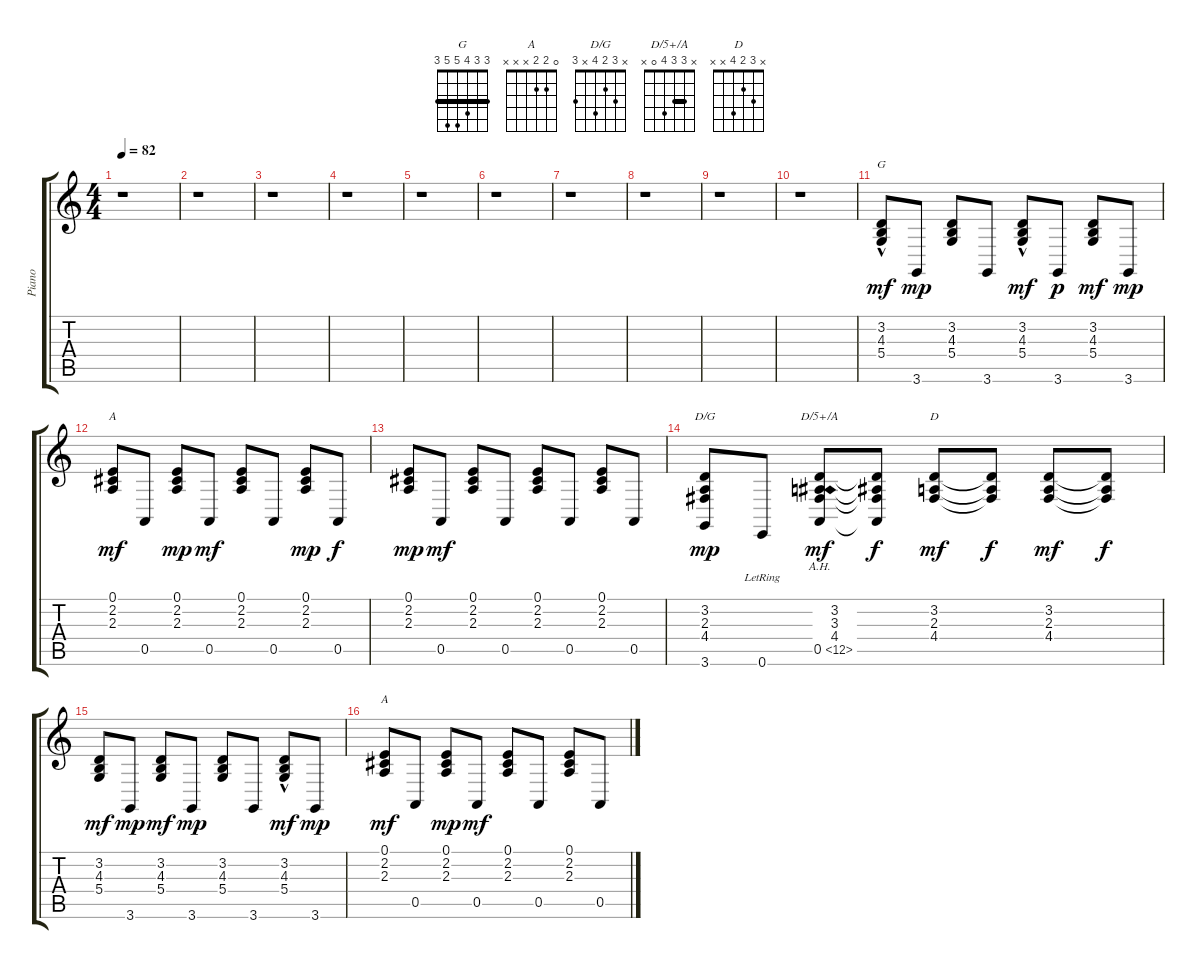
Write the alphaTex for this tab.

\track ("Piano" "Piano") {instrument acousticgrandpiano}
\staff {score tabs}
\tuning (E4 B3 G3 D3 A2 E2) {hide}
\chord ("G" 3 3 4 5 5 3) {barre 3}
\chord ("A" 0 2 2 2 0 x)
\chord ("D/G" x 3 2 4 x 3)
\chord ("D/5+/A" x 3 3 4 0 x) {barre 3}
\chord ("D" x 3 2 4 x x)
\chord ("A" 0 2 2 x x x)
\ts (4 4)
\section ("" "")
\tempo 82
\clef g2
\ks c
r.1{dy mf instrument acousticgrandpiano} |
r.1 |
r.1 |
r.1 |
r.1 |
r.1 |
r.1 |
r.1 |
r.1 |
r.1 |
(3.2{hac} 4.3{hac} 5.4{hac}).8{ch "G"} 3.6.8{dy mp} (3.2 4.3 5.4).8 3.6.8 (3.2 4.3 5.4{hac}).8{dy mf} 3.6.8{dy p} (3.2 4.3 5.4).8{dy mf} 3.6.8{dy mp} |
(0.1 2.2 2.3).8{ch "A" dy mf} 0.5.8 (0.1 2.2 2.3).8{dy mp} 0.5.8{dy mf} (0.1 2.2 2.3).8 0.5.8 (0.1 2.2 2.3).8{dy mp} 0.5.8{dy f} |
(0.1 2.2 2.3).8{dy mp} 0.5.8{dy mf} (0.1 2.2 2.3).8 0.5.8 (0.1 2.2 2.3).8 0.5.8 (0.1 2.2 2.3).8 0.5.8 |
(3.2 2.3 4.4 3.6).8{ch "D/G" dy mp} 0.6{lr}.8 (3.2 3.3 4.4 0.5{ah 12}).8{ch "D/5+/A" dy mf} (3.2{t} 3.3{t} 4.4{t} 0.5{t}).8{dy f} (3.2 2.3 4.4).8{ch "D" dy mf} (3.2{t} 2.3{t} 4.4{t}).8{dy f} (3.2 2.3 4.4).8{dy mf} (3.2{t} 2.3{t} 4.4{t}).8{dy f} |
(3.2 4.3 5.4).8{dy mf} 3.6.8{dy mp} (3.2 4.3 5.4).8{dy mf} 3.6.8{dy mp} (3.2 4.3 5.4).8 3.6.8 (3.2{hac} 4.3{hac} 5.4{hac}).8{dy mf} 3.6.8{dy mp} |
(0.1 2.2 2.3).8{ch "A" dy mf} 0.5.8 (0.1 2.2 2.3).8{dy mp} 0.5.8{dy mf} (0.1 2.2 2.3).8 0.5.8 (0.1 2.2 2.3).8 0.5.8
